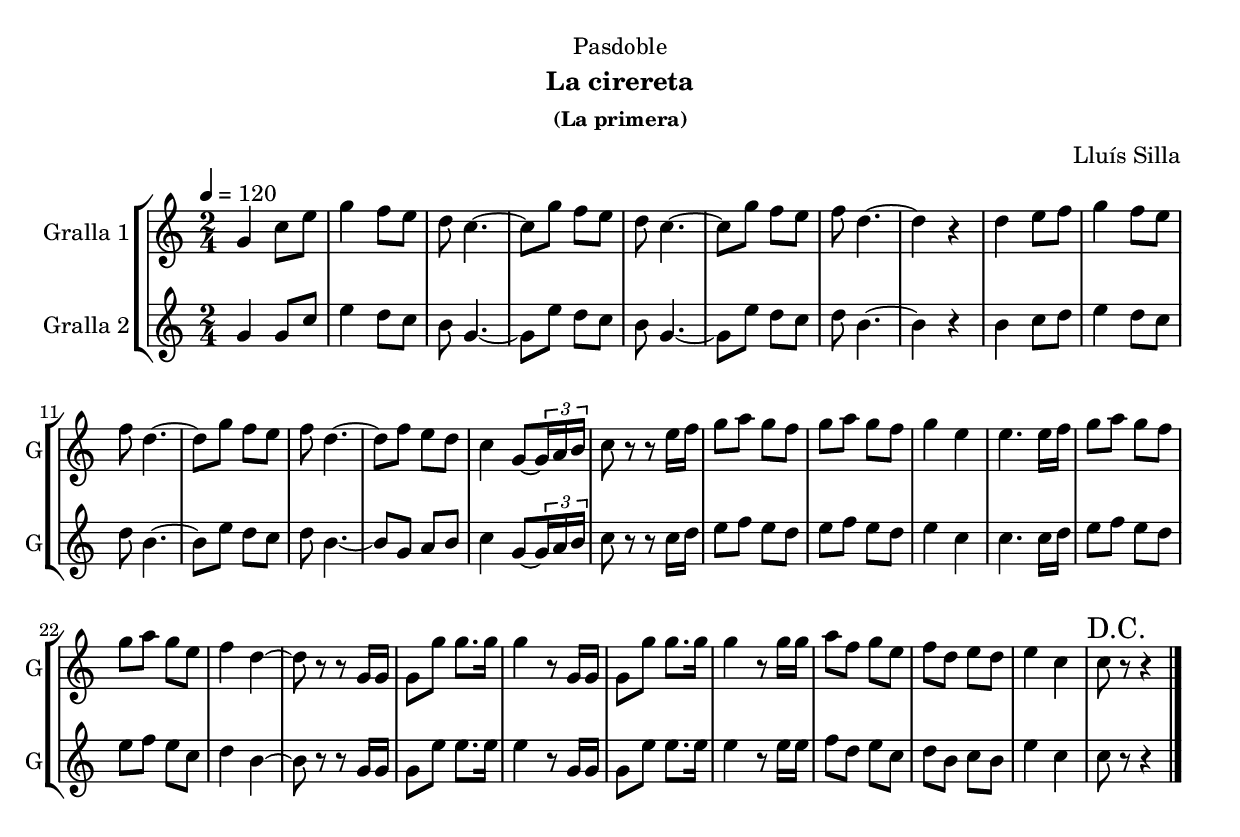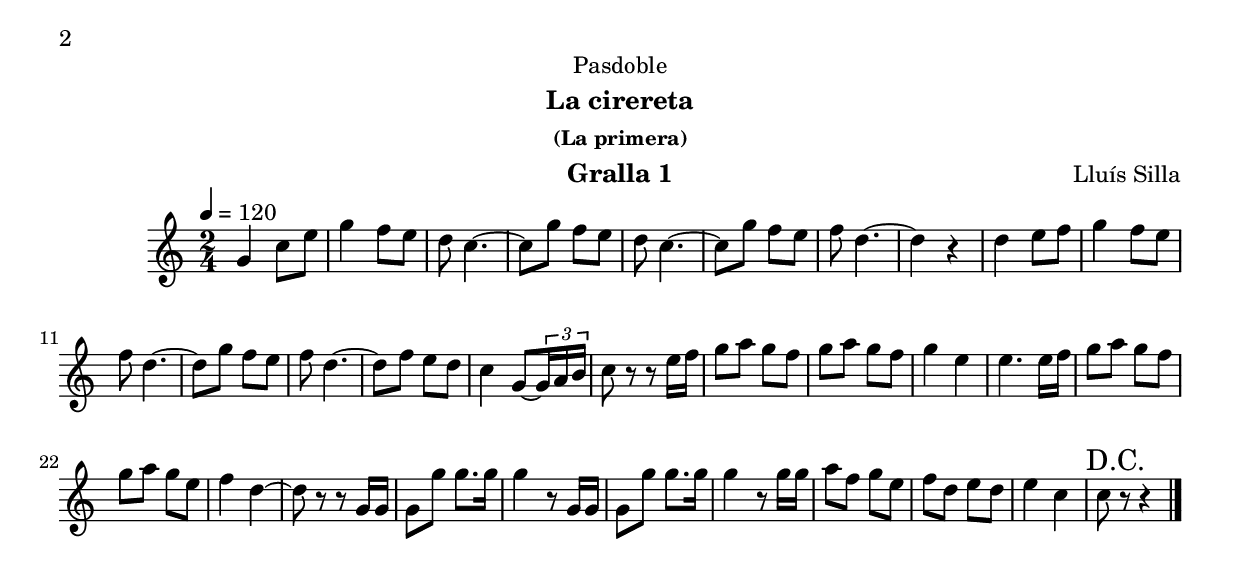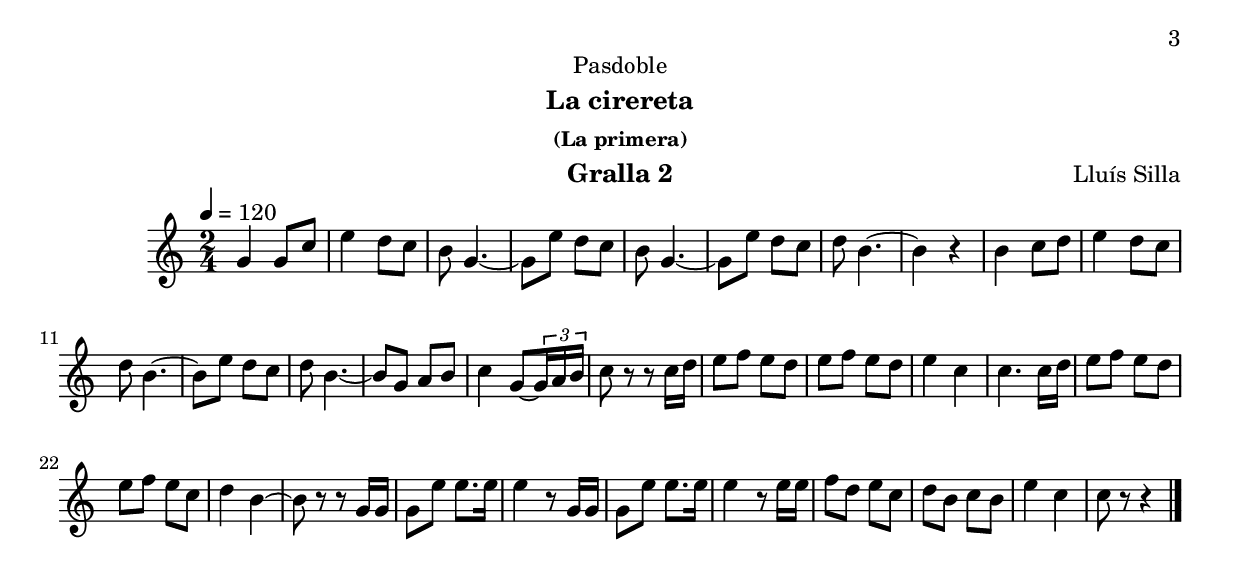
\version "2.22.1"

\header {
  dedication="Pasdoble"
  title=""
  subtitle="La cirereta"
  subsubtitle="(La primera)"
  poet=""
  meter=""
  piece=""
  composer="Lluís Silla"
  arranger=""
  opus=""
  instrument=""
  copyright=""
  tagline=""
}

liniaroAa =
\relative g'
{
  \tempo 4=120
  \clef treble
  \key c \major
  \time 2/4
  g4 c8 e  |
  g4 f8 e  |
  d8 c4. ~  |
  c8 g' f e  |
  %05
  d8 c4. ~  |
  c8 g' f e  |
  f8 d4. ~  |
  d4 r  |
  d4 e8 f  |
  %10
  g4 f8 e  |
  f8 d4. ~  |
  d8 g f e  |
  f8 d4. ~  |
  d8 f e d  |
  %15
  c4 g8 ~ \times 2/3 { g16 a b }  |
  c8 r r e16 f  |
  g8 a g f  |
  g8 a g f  |
  g4 e  |
  %20
  e4. e16 f  |
  g8 a g f  |
  g8 a g e  |
  f4 d ~  |
  d8 r r g,16 g  |
  %25
  g8 g' g8. g16  |
  g4 r8 g,16 g  |
  g8 g' g8. g16  |
  g4 r8 g16 g  |
  a8 f g e  |
  %30
  f8 d e d  |
  e4 c  |
  \mark "D.C." c8 r r4  \bar "|."
}

liniaroAb =
\relative g'
{
  \tempo 4=120
  \clef treble
  \key c \major
  \time 2/4
  g4 g8 c  |
  e4 d8 c  |
  b8 g4. ~  |
  g8 e' d c  |
  %05
  b8 g4. ~  |
  g8 e' d c  |
  d8 b4. ~  |
  b4 r  |
  b4 c8 d  |
  %10
  e4 d8 c  |
  d8 b4. ~  |
  b8 e d c  |
  d8 b4. ~  |
  b8 g a b  |
  %15
  c4 g8 ~ \times 2/3 { g16 a b }  |
  c8 r r c16 d  |
  e8 f e d  |
  e8 f e d  |
  e4 c  |
  %20
  c4. c16 d  |
  e8 f e d  |
  e8 f e c  |
  d4 b ~  |
  b8 r r g16 g  |
  %25
  g8 e' e8. e16  |
  e4 r8 g,16 g  |
  g8 e' e8. e16  |
  e4 r8 e16 e  |
  f8 d e c  |
  %30
  d8 b c b  |
  e4 c  |
  c8 r r4  \bar "|."
}

\bookpart {
  \score {
    \new StaffGroup {
      \override Score.RehearsalMark #'self-alignment-X = #LEFT
      <<
        \new Staff \with {instrumentName = #"Gralla 1" shortInstrumentName = #"G"} \liniaroAa
        \new Staff \with {instrumentName = #"Gralla 2" shortInstrumentName = #"G"} \liniaroAb
      >>
    }
    \layout {}
  }
  \score { \unfoldRepeats
    \new StaffGroup {
      \override Score.RehearsalMark #'self-alignment-X = #LEFT
      <<
        \new Staff \with {instrumentName = #"Gralla 1" shortInstrumentName = #"G"} \liniaroAa
        \new Staff \with {instrumentName = #"Gralla 2" shortInstrumentName = #"G"} \liniaroAb
      >>
    }
    \midi {
      \set Staff.midiInstrument = "oboe"
      \set DrumStaff.midiInstrument = "drums"
    }
  }
}

\bookpart {
  \header {instrument="Gralla 1"}
  \score {
    \new StaffGroup {
      \override Score.RehearsalMark #'self-alignment-X = #LEFT
      <<
        \new Staff \liniaroAa
      >>
    }
    \layout {}
  }
  \score { \unfoldRepeats
    \new StaffGroup {
      \override Score.RehearsalMark #'self-alignment-X = #LEFT
      <<
        \new Staff \liniaroAa
      >>
    }
    \midi {
      \set Staff.midiInstrument = "oboe"
      \set DrumStaff.midiInstrument = "drums"
    }
  }
}

\bookpart {
  \header {instrument="Gralla 2"}
  \score {
    \new StaffGroup {
      \override Score.RehearsalMark #'self-alignment-X = #LEFT
      <<
        \new Staff \liniaroAb
      >>
    }
    \layout {}
  }
  \score { \unfoldRepeats
    \new StaffGroup {
      \override Score.RehearsalMark #'self-alignment-X = #LEFT
      <<
        \new Staff \liniaroAb
      >>
    }
    \midi {
      \set Staff.midiInstrument = "oboe"
      \set DrumStaff.midiInstrument = "drums"
    }
  }
}

